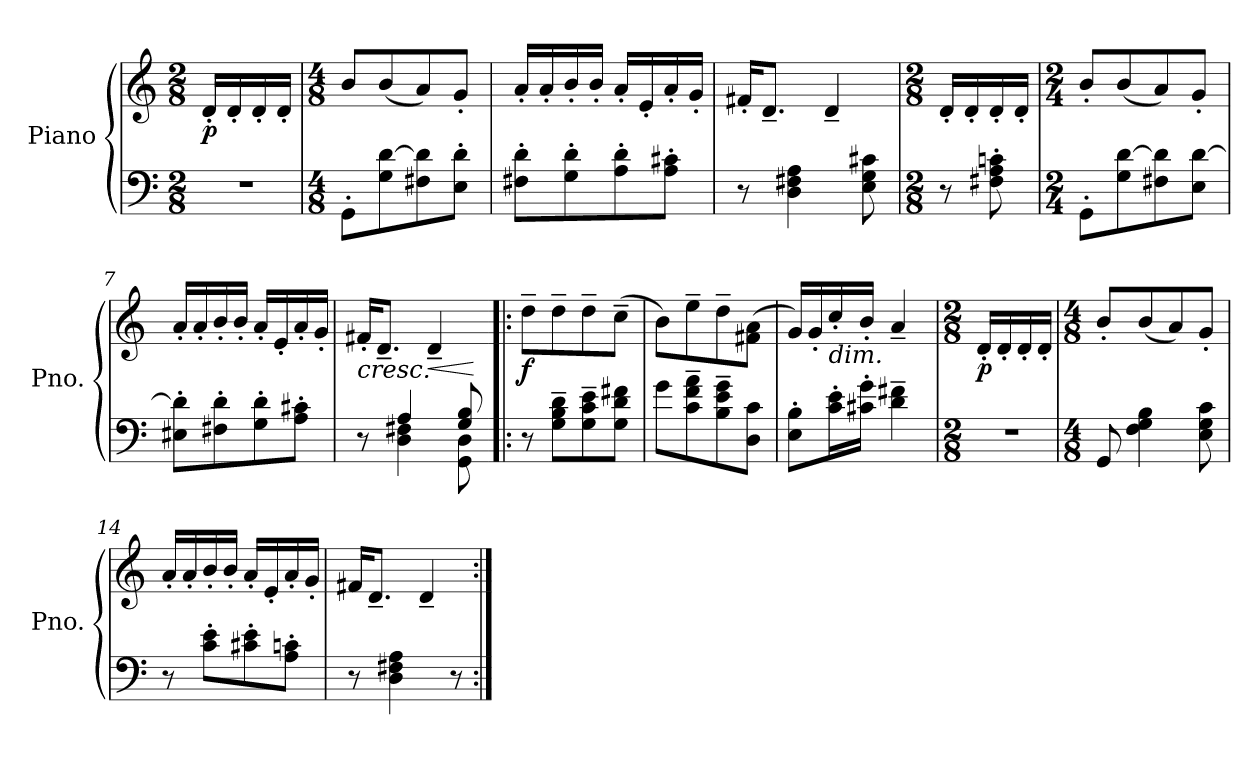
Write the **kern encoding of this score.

**kern	**kern	**dynam
*part1	*part1	*part1
*staff2	*staff1	*staff1/2
*I"Piano	*	*
*I'Pno.	*	*
*clefF4	*clefG2	*
*k[]	*k[]	*
*M2/8	*M2/8	*
*MM90	*MM90	*
=1	=1	=1
!	!	!LO:DY:b
4r	16d'/LL	p
.	16d'/	.
.	16d'/	.
.	16d'/JJ	.
=2	=2	=2
*M4/8	*M4/8	*
8GG'\L	8b/L	.
8G\ [8d\	(<8b/	.
8F#X\ 8d\]	8a/)	.
8E\' 8d\'J	8g'/J	.
=3	=3	=3
8F#X\' 8d\'L	16a'/LL	.
.	16a'/	.
8G\' 8d\'	16b'/	.
.	16b'/JJ	.
8A\' 8d\'	16a'/LL	.
.	16e'/	.
8A\' 8c#X\'J	16a'/	.
.	16g'/JJ	.
=4	=4	=4
8r	16f#X'/KL	.
.	8.d~/J	.
4D\ 4F#X\ 4A\	.	.
.	4d~/	.
8E\ 8G\ 8c#X\	.	.
=5	=5	=5
*M2/8	*M2/8	*
8r	16d'/LL	.
.	16d'/	.
8F#X\' 8A\' 8cn\'	16d'/	.
.	16d'/JJ	.
=6	=6	=6
*M2/4	*M2/4	*
8GG'\L	8b'/L	.
8G\ [8d\	(<8b/	.
8F#X\ 8d\]	8a/)	.
8E\ [8d\J	8g'/J	.
!!LO:LB:g=z
=7	=7	=7
8E#X\' 8d\]'L	16a'/LL	.
.	16a'/	.
8F#X\' 8d\'	16b'/	.
.	16b'/JJ	.
8G\' 8d\'	16a'/LL	.
.	16e'/	.
8A\' 8c#X\'J	16a'/	.
.	16g'/JJ	.
=8	=8	=8
*^	*	*
!	!	!LO:TX:b:i:t=cresc.	!
8r	8ryy	16f#X'/KL	.
.	.	8.d~/J	.
4D\ 4F#X\	4A/	.	.
!	!	!	!LO:HP:b
.	.	4d~/	<
8G/ 8B/	8GG\ 8D\	.	.
*v	*v	*	*
.	.	[
=9!|:	=9!|:	=9!|:
!	!	!LO:DY:b
8r	8dd~\L	f
8G\~ 8B\~ 8d\~L	8dd~\	.
8G\~ 8c\~ 8e\~	8dd~\	.
8G\ 8d\ 8f#X\J	(>8cc~\J	.
=10	=10	=10
8g\L	8b\L)	.
8c\~ 8f\~ 8a\~	8ee~\	.
8B\~ 8e\~ 8g\~	8dd~\	.
8D\ 8c\J	(>8f#X\ 8a\J	.
=11	=11	=11
8E\' 8B\'L	16g/LL)	.
.	16g'/	.
!	!LO:TX:b:i:t=dim.	!
16c\' 16e\'L	16cc'/	.
16c#X\' 16g\'JJ	16b'/JJ	.
4d\~ 4f#X\~	4a~/	.
=12	=12	=12
*M2/8	*M2/8	*
!	!	!LO:DY:b
4r	16d'/LL	p
.	16d'/	.
.	16d'/	.
.	16d'/JJ	.
!!LO:LB:g=z
=13	=13	=13
*M4/8	*M4/8	*
8GG/	8b'/L	.
4F\ 4G\ 4B\	(<8b/	.
.	8a/)	.
8E\ 8G\ 8c\	8g'/J	.
=14	=14	=14
8r	16a'/LL	.
.	16a'/	.
8c\' 8e\'L	16b'/	.
.	16b'/JJ	.
8c#X\' 8e\'	16a'/LL	.
.	16e'/	.
8A\' 8cn\'J	16a'/	.
.	16g'/JJ	.
=15	=15	=15
8r	16f#X/KL	.
.	8.d~/J	.
4D\ 4F#X\ 4A\	.	.
.	4d~/	.
8r	.	.
=:|!	=:|!	=:|!
*-	*-	*-
